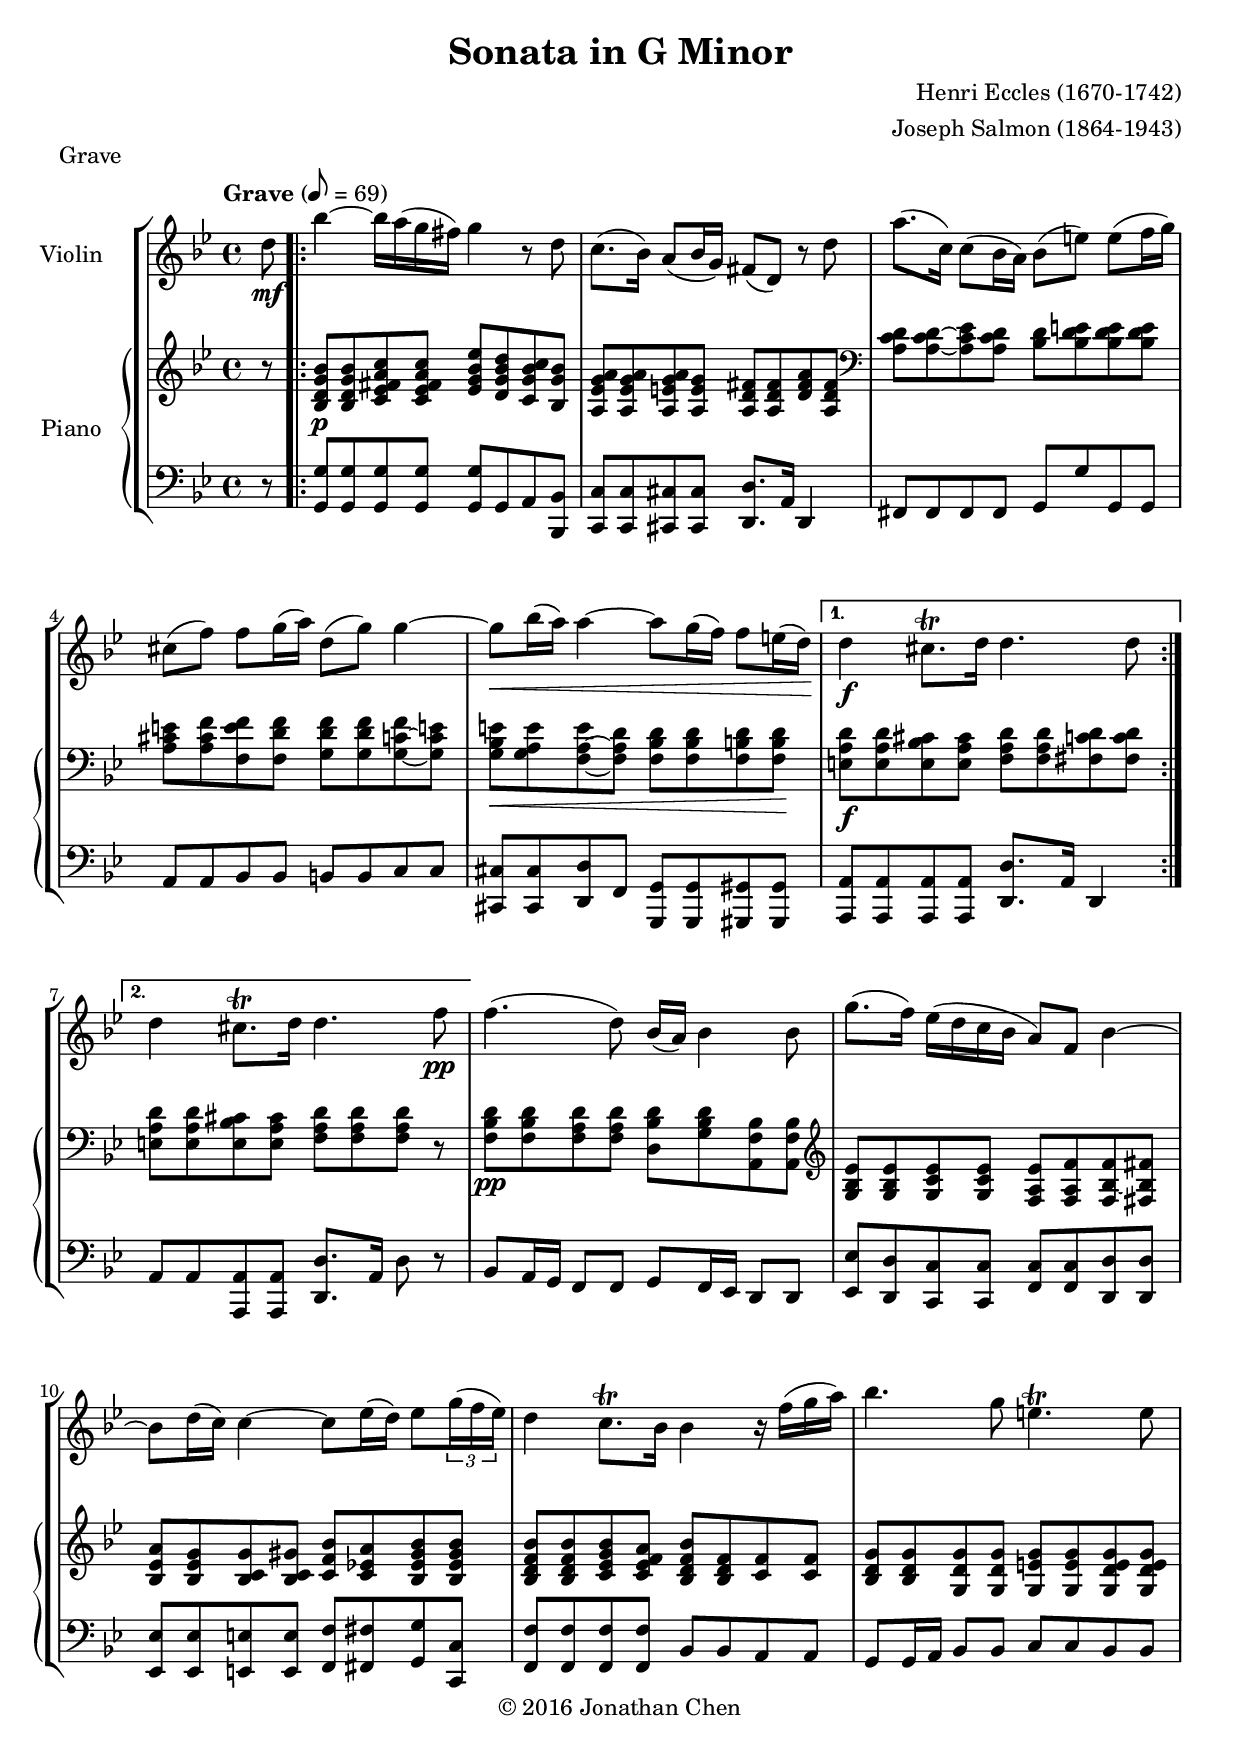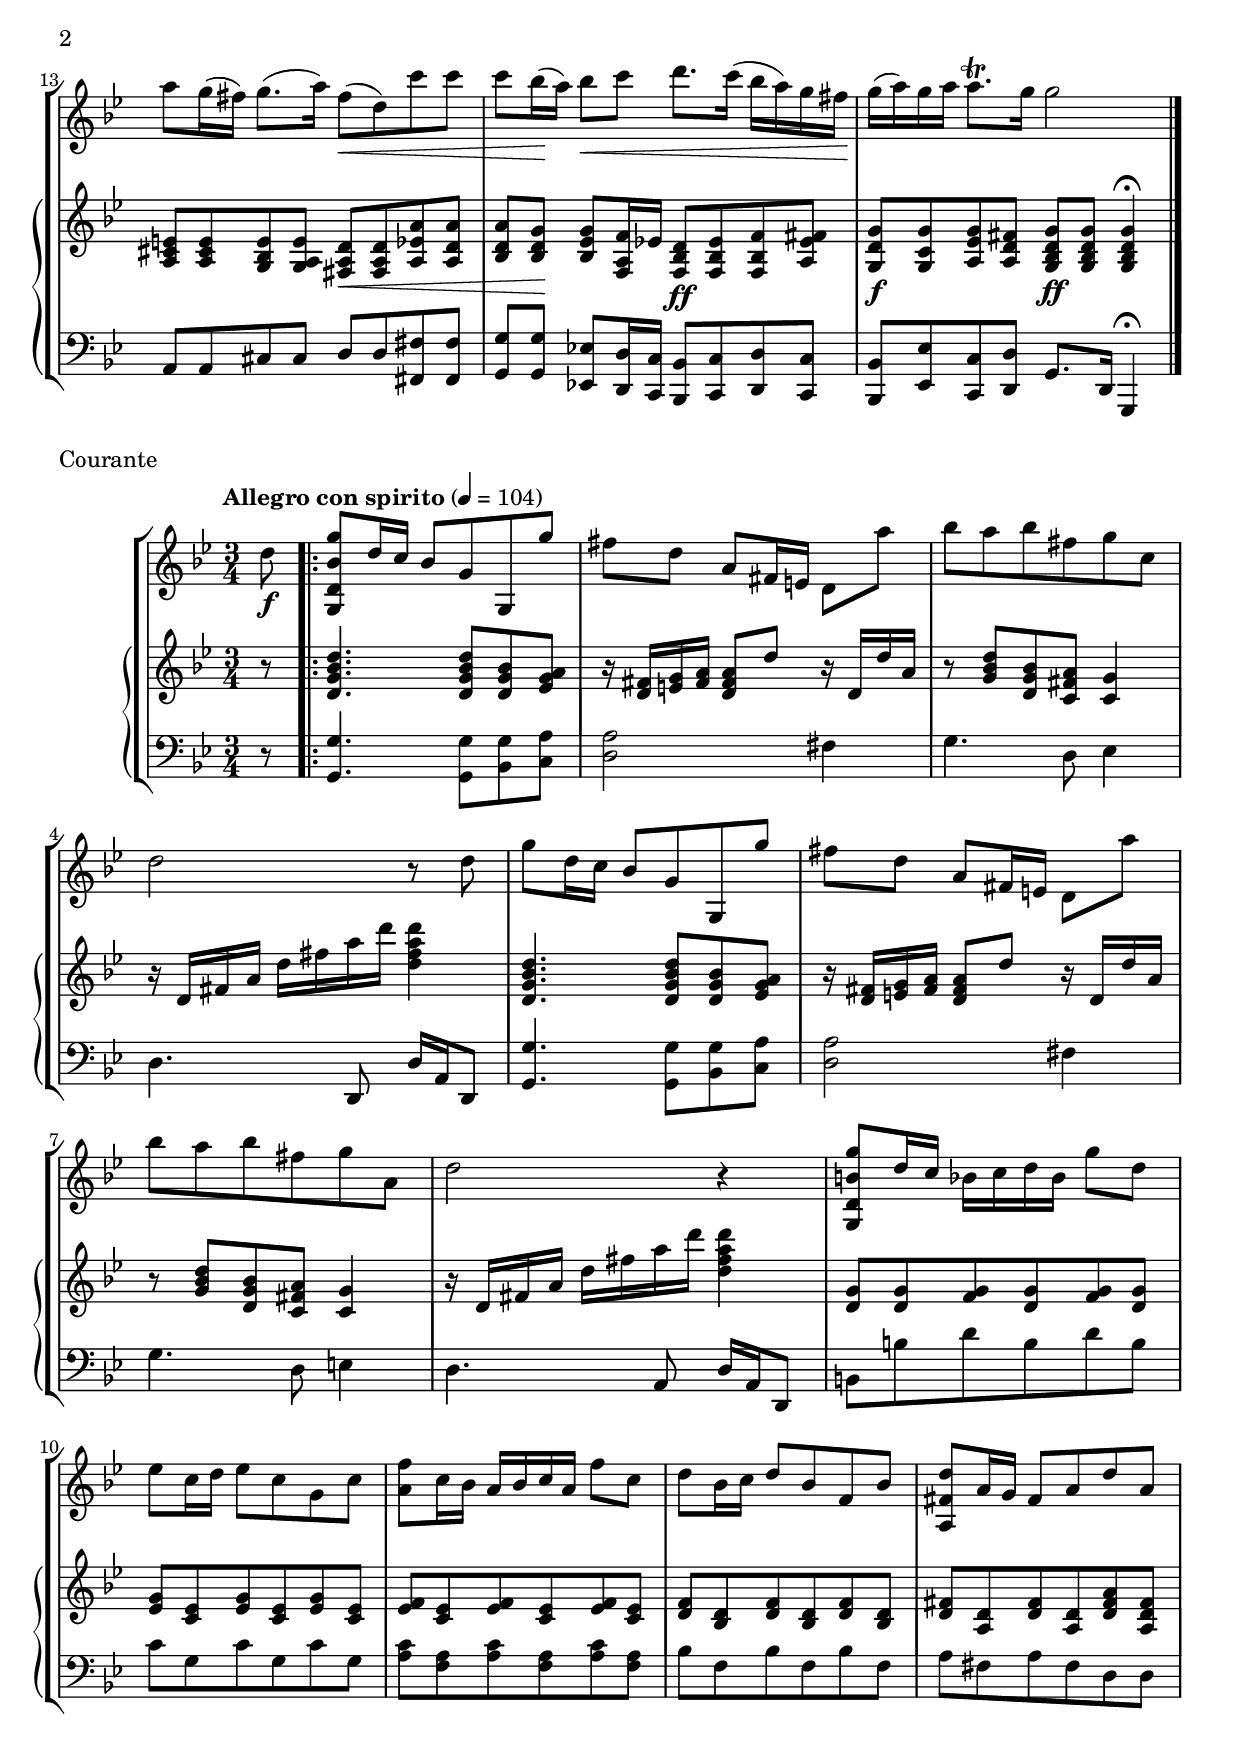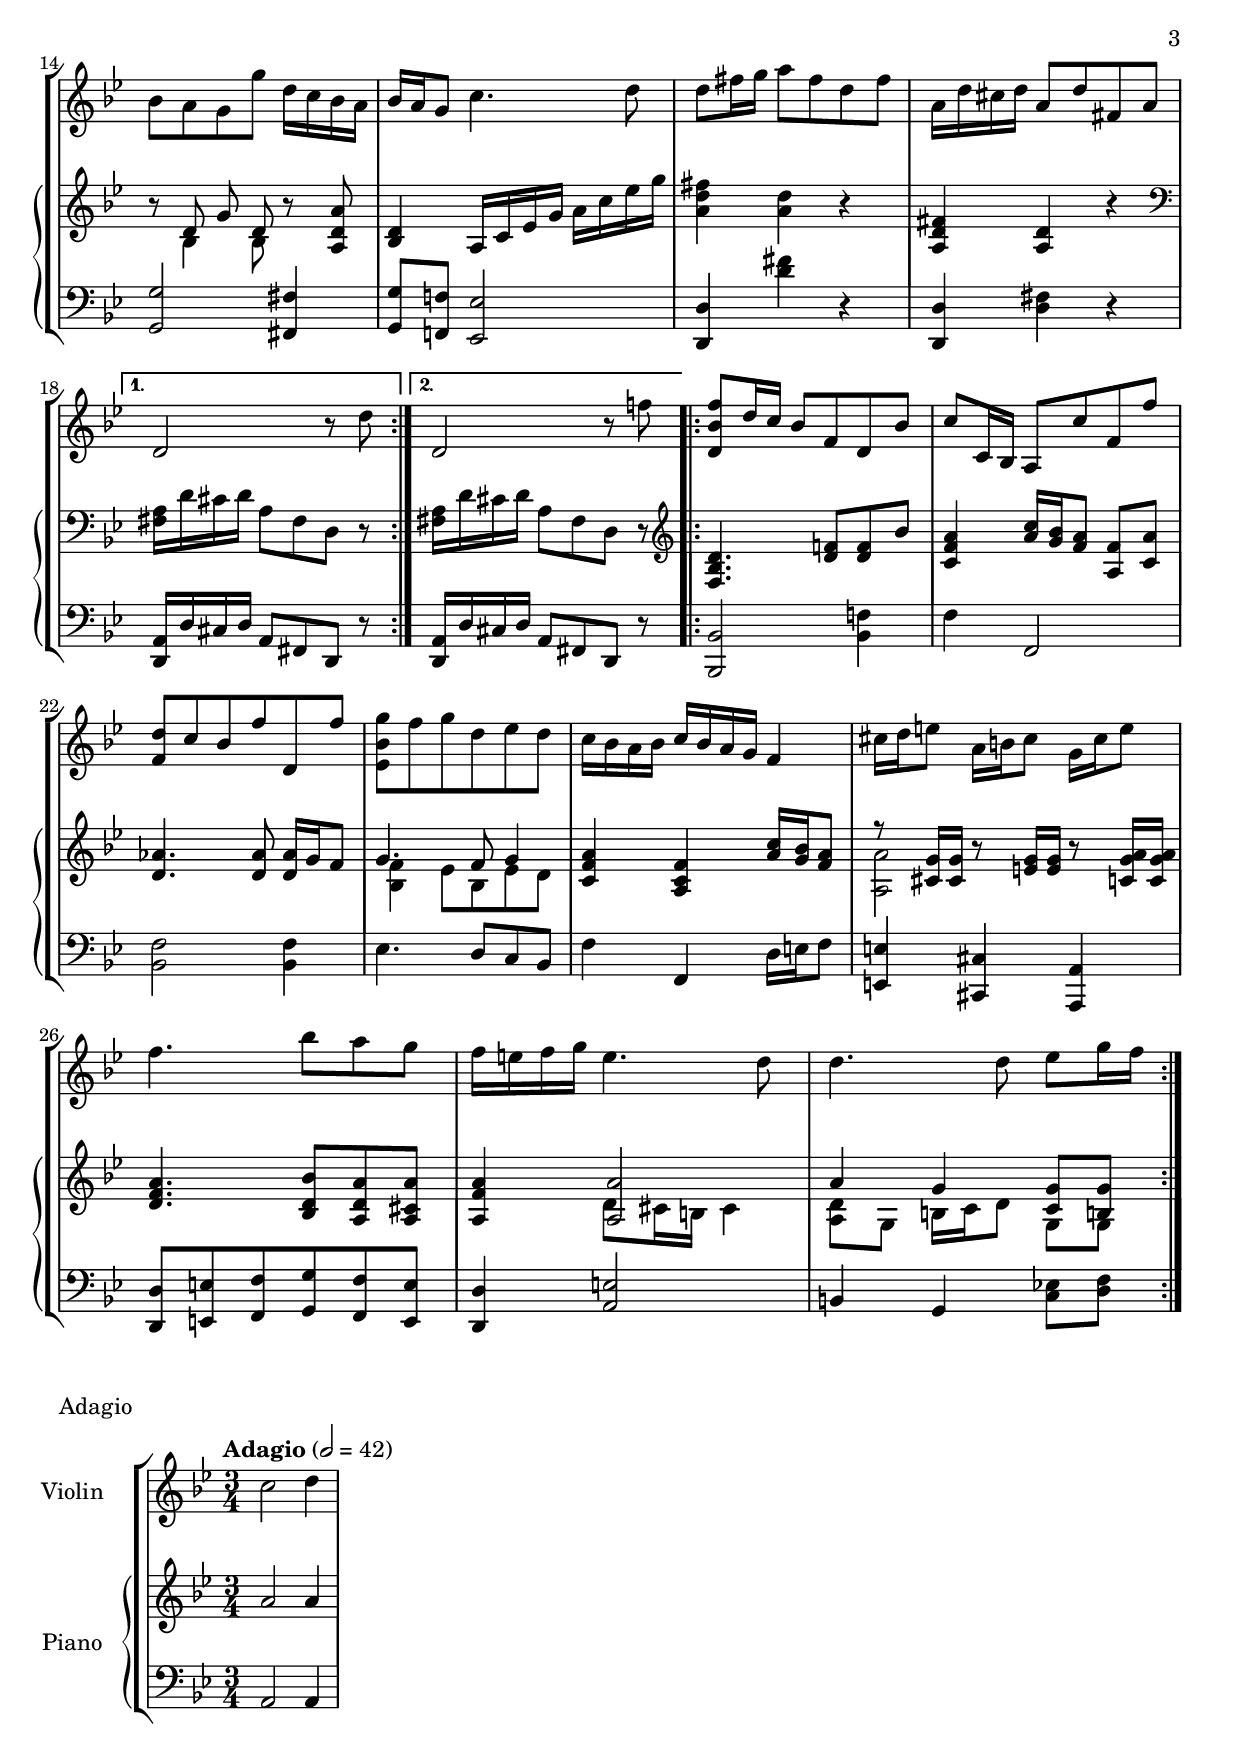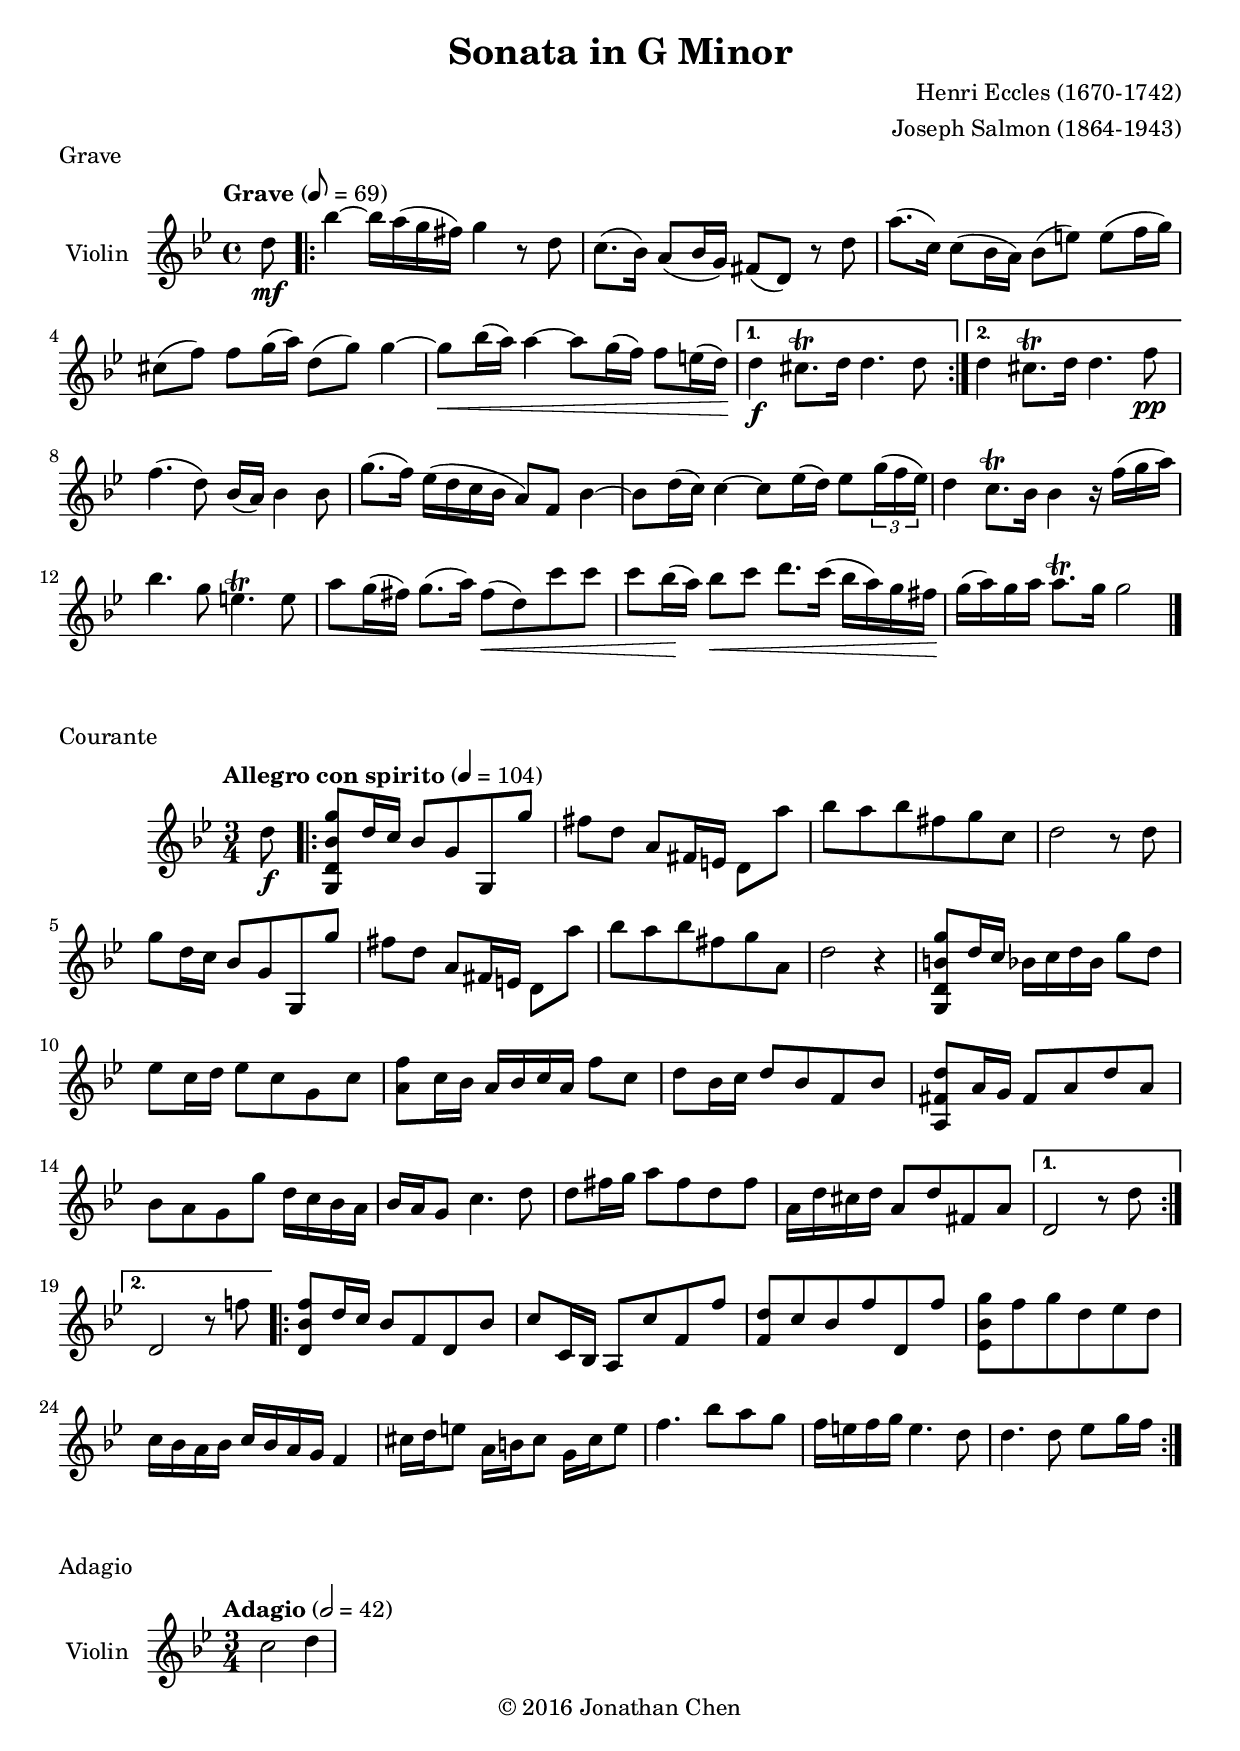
%
% Eccles Sonata in G Minor,
% transribed from J Salmons 1914 arrangement for violin and piano.
%
% indents: 2 spaces
%
\version "2.18.2"

\header
{
  title = "Sonata in G Minor"
  composer = "Henri Eccles (1670-1742)"
  arranger = "Joseph Salmon (1864-1943)"
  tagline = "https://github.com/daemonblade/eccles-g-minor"
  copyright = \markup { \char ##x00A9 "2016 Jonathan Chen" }
}

grave_begin =
{
  \tempo "Grave" 8 = 69
  \time 4/4
  \key g \minor
}

grave_violin = \new Voice \relative c''
{
  \set Staff.instrumentName = #"Violin "
  \partial 8 d8\mf |
  \repeat volta 2
  {
    bes'4 ~ bes16 a( g fis) g4 r8 d
    c8.( bes16) a8( bes16 g) fis8( d) r8 d'
    a'8.( c,16) c8( bes16 a) bes8( e) e( f16 g)
    cis,8( f) f g16( a) d,8( g) g4 ~
    g8\< bes16( a) a4 ~ a8 g16( f) f8 e16( d)\!
  }
  \alternative
  {
    {
      d4\f cis8.\trill d16 d4. d8
    }
    {
      d4 cis8.\trill d16 d4. f8\pp
    }
  }
  f4.( d8) bes16( a) bes4 bes8
  g'8.( f16) ees( d c bes a8) f bes4 ~
  bes8 d16( c) c4 ~ c8 ees16( d) ees8 \tuplet 3/2 {g16( f ees)}
  d4 c8.\trill bes16 bes4 r16 f'( g a)
  bes4. g8 e4.\trill e8
  a8 g16( fis) g8.( a16) fis8(\< d) c' c
  c bes16(\! a) bes8\< c d8. c16( bes a) g fis\!
  g( a) g a a8.\trill g16 g2
  \bar "|."
}

grave_piano_upper = \relative c''
{
  \clef treble
  r8 |
  \repeat volta 2
  {
    <bes, d g bes>8\p <bes d g bes> <c ees fis a c> <c ees fis a c>
      <ees g bes ees> <d g bes d> <c g' bes c> <bes g' bes>
    <a ees' g a> <a ees' g a> <a e' g a> <a e' g>
      <a d fis> <a d fis> <d fis a> <a d fis>
    \clef bass
    <a c d> <a c d> ~ <a c ees> <a c d> <bes d> <bes d e> <bes d e> <bes d e>
    <a cis e> <a cis f> <f e' f> <f d' f> <g d' f> <g d' f> <g c f> ~ <g c e!>
    <g bes e>\< <g a e'> <f a e'> ~ <f a d>
      <f bes d> <f bes d> <f b d> <f b d>\!
  }
  \alternative
  {
    {
      <e a d>\f <e a d> <e bes' cis> <e a cis>
        <f a d> <f a d> <fis c' d> <fis c' d>
    }
    {
      <e a d> <e a d> <e bes' cis> <e a cis> <f a d> <f a d> <f a d> r8
    }
  }
  <f bes d>\pp <f bes d> <f a d> <f a d>
    <d bes' d> <g bes d> <a, f' bes> <a f' bes>
  \clef treble
  <g' bes ees> <g bes ees> <g c ees> <g c ees>
    <f a ees'> <f a f'> <f bes f'> ~ <fis bes fis'>
  <bes ees a> <bes ees g> <bes c g'> <bes c gis'>
    <c f bes> <c ees! a> <bes ees gis bes> <bes ees gis bes>
  <bes d f bes> <bes d f bes> <c ees g bes> <c ees f a>
    <bes d f bes> <bes d f> <c f> <c f>
  <bes d g> <bes d g> <g d' g> <g d' g> <g e' g> <g e' g> <g d' e g> <g d' e g>
  <a cis e> <a cis e> <g bes e> <g a e'>
    <fis a d>\< <fis a d> <a ees' a> <a d a'>
  <bes d a'> <bes d g>\! <bes ees g> <f a f'>16 ees'!
    <f, bes d>8\ff <f bes ees> <f bes f'> <a ees' fis>
  <g d' g>\f <g c g'> <a ees' g> <a d fis>
    <g bes d g>\ff <g bes d g> <g bes d g>4\fermata
  \bar "|."
}

grave_piano_lower = \relative c
{
  \clef bass
  r8 |
  \repeat volta 2
  {
    <g g'>8 <g g'> <g g'> <g g'> <g g'> g a <bes, bes'>
    <c c'> <c c'> <cis cis'> <cis cis'> <d d'>8. a'16 d,4
    fis8 fis fis fis g g' g, g
    a8 a bes bes b b c c
    <cis, cis'> <cis cis'> <d d'> f <g, g'> <g g'> <gis gis'> <gis gis'>
  }
  \alternative
  {
    {
      <a a'> <a a'> <a a'> <a a'> <d d'>8. a'16 d,4
    }
    {
      a'8 a <a, a'> <a a'> <d d'>8. a'16 d8 r8
    }
  }
  bes a16 g f8 f g f16 ees d8 d
  <ees ees'> <d d'> <c c'> <c c'> <f c'> <f c'> <d d'> <d d'>
  <ees ees'> <ees ees'> <e e'> <e e'> <f f'> <fis fis'> <g g'> <c c,>
  <f, f'> <f f'> <f f'> <f f'> bes bes a a
  g8 g16 a bes8 bes c c bes bes
  a a cis cis d d <fis, fis'> <fis fis'>
  <g g'> <g g'> <ees! ees'!> <d d'>16 <c c'> <bes bes'>8 <c c'> <d d'> <c c'>
  <bes bes'> <ees ees'> <c c'> <d d'> g8. d16 g,4\fermata
  \bar "|."
}

%%%%%%%%%%%%%%%%%%%%%%%%%%%%%%%%%%%%%%%%%%%%%%%%%%%%%%%%%%%%%%%%%%%%%%%%%%%%%%%%

courante_begin =
{
  \tempo "Allegro con spirito" 4 = 104
  \time 3/4
  \key g \minor
}

courante_violin = \new Voice \relative c''
{
  \partial 8 d8\f |
  \repeat volta 2
  {
    <g,, d' bes' g'> d''16 c bes8 g g, g''
    fis d a fis16 e d8 a''
    bes a bes fis g c,
    d2 r8 d
    g d16 c bes8 g g, g''
    fis d a fis16 e d8 a''
    bes a bes fis g a,
    d2 r4
    <g,, d' b' g'>8 d''16 c bes c d bes g'8 d
    ees c16 d ees8 c g c
    <a f'> c16 bes a bes c a f'8 c
    d bes16 c d8 bes f bes
    <a, fis' d'> a'16 g fis8 a d a
    bes a g g' d16 c bes a
    bes a g8 c4. d8
    d fis16 g a8 fis d fis
    a,16 d cis d a8 d fis, a
  }
  \alternative
  {
    {
      d,2 r8 d'
    }
    {
      d,2 r8 f'!
    }
  }
  \repeat volta 2
  {
    <d, bes' f'> d'16 c bes8 f d bes'
    c c,16 bes a8 c' f, f'
    <f, d'> c' bes f' d, f'
    <ees, bes' g'> f' g d ees d
    c16 bes a bes c bes a g f4
    cis'16 d e8 a,16 b cis8 g16 cis e8
    f4. bes8 a g
    f16 e f g e4. d8
    d4. d8 ees g16 f
  }
}

courante_piano_upper = \relative c''
{
  \clef treble
  r8 |
  \repeat volta 2
  {
    <d, g bes d>4. <d g bes d>8 <d g bes> <ees g a>
    r16 <d fis> <e g> <fis a> <d fis a>8 d' r16 d, d' a
    r8 <g bes d> <d g bes> <c fis a> <c g'>4
    r16 d fis a d fis a d <d, fis a d>4
    <d, g bes d>4. <d g bes d>8 <d g bes> <ees g a>
    r16 <d fis> <e g> <fis a> <d fis a>8 d' r16 d, d' a
    r8 <g bes d> <d g bes> <c fis a> <c g'>4
    r16 d fis a d fis a d <d, fis a d>4
    <d, g>8 <d g> <f g> <d g> <f g> <d g>
    <ees g> <c ees> <ees g> <c ees> <ees g> <c ees>
    <ees f> <c ees> <ees f> <c ees> <ees f> <c ees>
    <d f> <bes d> <d f> <bes d> <d f> <bes d>
    <d fis> <a d> <d fis> <a d> <d fis a> <a d fis>
    r <<
        { d8 g d }
        \\
        { bes4 bes8 }
      >> r <a d a'>
    <bes d>4 a16 c ees g a c ees g
    <a, d fis>4 <a d> r
    <a, d fis> <a d> r
  }
  \alternative
  {
    {
      \clef bass
      <fis a>16 d' cis d a8 fis d r
    }
    {
      \clef bass
      <fis a>16 d' cis d a8 fis d r
    }
  }
  \repeat volta 2
  {
    \clef treble
    <f bes d>4. <d' f!>8 <d f> bes'
    <c, f a>4 <a' c>16 <g bes> <f a>8 <a, f'> <c a'>
    <d aes'>4. <d aes'>8 <d aes'>16 g f8
    <<
      {
        g4. f8 g4
      }
      \\
      {
        <bes, f'>4 es8 bes ees d
      }
    >>
    <c f a>4 <a c f> <a' c>16 <g bes> <f a>8
    <<
      {
        r8 <cis g'>16 <cis g'> b'8\rest <e, g>16 <e g>
      }
      \\
      {
        <a, a'>2
      }
    >> r8 <c g' a>16 <c g' a>
    <d f a>4. <bes d bes'>8 <a d a'> <a cis a'>
    <a f' a>4
      <<
        {
          <a a'>2
        }
        \\
        {
          d8 cis16 b cis4
        }
      >>
    <<
      {
        a'4 g <c, g'>8 <b! g'>
      }
      \\
      {
        <a d>8 g b16 c d8 g,8 g
      }
    >>
  }
}

courante_piano_lower = \relative c
{
  \clef bass
  r8 |
  \repeat volta 2
  {
    <g g'>4. <g g'>8 <bes g'> <c a'>
    <d a'>2 fis4
    g4. d8 ees4
    d4. d,8 d'16 a d,8
    <g g'>4. <g g'>8 <bes g'> <c a'>
    <d a'>2 fis4
    g4. d8 e4
    d4. a8 d16 a d,8
    b' b' d b d b
    c g c g c g
    <a c> <f a> <a c> <f a> <a c> <f a>
    bes f bes f bes f
    a fis a fis d d
    <g, g'>2 <fis fis'>4
    <g g'>8 <f! f'!> <ees ees'>2
    <d d'>4 <d'' fis> r
    <d,, d'> <d' fis> r
  }
  \alternative
  {
    {
      <d, a'>16 d' cis d a8 fis d r
    }
    {
      <d a'>16 d' cis d a8 fis d r
    }
  }
  \repeat volta 2
  {
    <bes bes'>2 <bes' f'!>4
    f' f,2
    <bes f'> <bes f'>4
    ees4. d8 c bes
    f'4 f, d'16 e f8
    <e, e'>4 <cis cis'> <a a'>
    <d d'>8 <e e'> <f f'> <g g'> <f f'> <e e'>
    <d d'>4 <a' e'>2
    b4 g <c ees!>8 <d f>
  }
}

%%%%%%%%%%%%%%%%%%%%%%%%%%%%%%%%%%%%%%%%%%%%%%%%%%%%%%%%%%%%%%%%%%%%%%%%%%%%%%%%

adagio_begin =
{
  \tempo "Adagio" 2 = 42
  \time 3/4
  \key g \minor
}

adagio_violin = \new Voice \relative c''
{
  \set Staff.instrumentName = #"Violin "
  c2 d4
}

adagio_piano_upper = \relative c''
{
  \clef treble
  a2 a4
}

adagio_piano_lower = \relative c
{
  \clef bass
  a2 a4
}

%%%%%%%%%%%%%%%%%%%%%%%%%%%%%%%%%%%%%%%%%%%%%%%%%%%%%%%%%%%%%%%%%%%%%%%%%%%%%%%%

vivace_begin =
{
  \tempo "Vivace" 4. = 76
  \time 3/4
  \key g \minor
}

vivace_violin = \new Voice \relative c''
{
  \set Staff.instrumentName = #"Violin "
  c2 d4
}

vivace_piano_upper = \relative c''
{
  \clef treble
  a2 a4
}

vivace_piano_lower = \relative c
{
  \clef bass
  a2 a4
}

%%%%%%%%%%%%%%%%%%%%%%%%%%%%%%%%%%%%%%%%%%%%%%%%%%%%%%%%%%%%%%%%%%%%%%%%%%%%%%%%
%
% Book Generation
%
%%%%%%%%%%%%%%%%%%%%%%%%%%%%%%%%%%%%%%%%%%%%%%%%%%%%%%%%%%%%%%%%%%%%%%%%%%%%%%%%
\book
{
  \bookOutputSuffix "All"
  \score
  {
    \new StaffGroup
    <<
      \new Staff << \grave_begin \grave_violin >>
      \new PianoStaff
      <<
        \set PianoStaff.instrumentName = #"Piano "
        \new Staff = "upper" << \grave_begin \grave_piano_upper >>
        \new Staff = "lower" << \grave_begin \grave_piano_lower >>
      >>
    >>
    \header
    {
      piece = "Grave"
    }
  }
  
  \score
  {
    \new StaffGroup
    <<
      \new Staff << \courante_begin \courante_violin >>
      \new PianoStaff
      <<
        \new Staff = "upper" << \courante_begin \courante_piano_upper >>
        \new Staff = "lower" << \courante_begin \courante_piano_lower >>
      >>
    >>
    \header
    {
      piece = "Courante"
    }
  }
  
  \score
  {
    \new StaffGroup
    <<
      \new Staff << \adagio_begin \adagio_violin >>
      \new PianoStaff
      <<
        \set PianoStaff.instrumentName = #"Piano "
        \new Staff = "upper" << \adagio_begin \adagio_piano_upper >>
        \new Staff = "lower" << \adagio_begin \adagio_piano_lower >>
      >>
    >>
    \header
    {
      piece = "Adagio"
    }
  }
  
  \score
  {
    \new StaffGroup
    <<
      \new Staff << \vivace_begin \vivace_violin >>
      \new PianoStaff
      <<
        \set PianoStaff.instrumentName = #"Piano "
        \new Staff = "upper" << \vivace_begin \vivace_piano_upper >>
        \new Staff = "lower" << \vivace_begin \vivace_piano_lower >>
      >>
    >>
    \header
    {
      piece = "Vivace"
    }
  }
}

\book
{
  \bookOutputSuffix "Violin"
  \score
  {
    \new Staff << \grave_begin \grave_violin >>
    \header
    {
      piece = "Grave"
    }
  }
  
  \score
  {
    \new Staff << \courante_begin \courante_violin >>
    \header
    {
      piece = "Courante"
    }
  }
  
  \score
  {
    \new Staff << \adagio_begin \adagio_violin >>
    \header
    {
      piece = "Adagio"
    }
  }
  
  \score
  {
    \new Staff << \vivace_begin \vivace_violin >>
    \header
    {
      piece = "Vivace"
    }
  }
}
